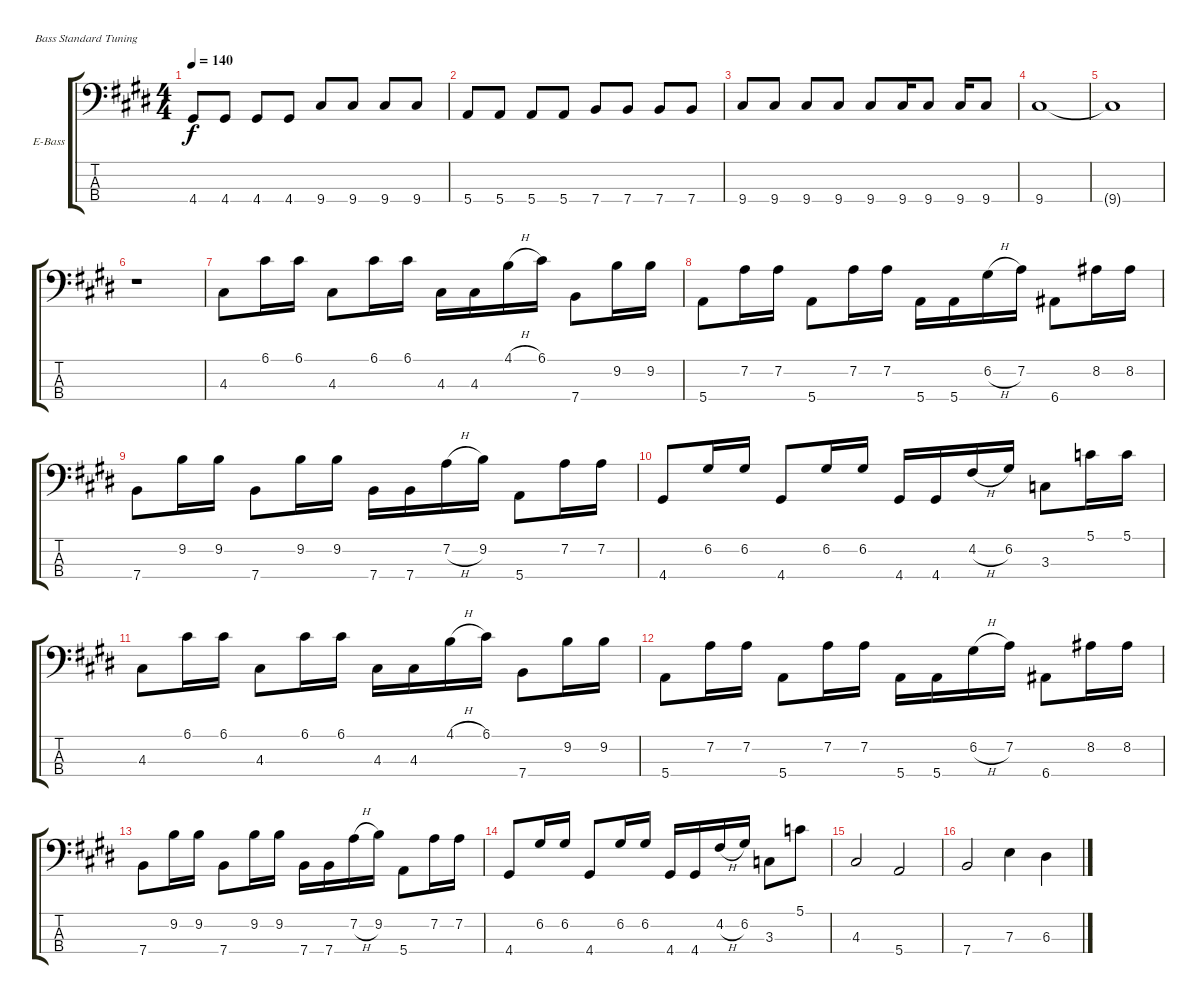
\bracketExtendMode groupsimilarinstruments
\firstSystemTrackNameOrientation horizontal
\otherSystemsTrackNameOrientation horizontal
\track ("Bass" "E-Bass") {instrument electricbassfinger}
\staff {score tabs}
\tuning (G2 D2 A1 E1)
\ts (4 4)
\tempo 140
\clef f4
\ks e
4.4.8{dy f} 4.4.8 4.4.8 4.4.8 9.4.8 9.4.8 9.4.8 9.4.8 |
5.4.8 5.4.8 5.4.8 5.4.8 7.4.8 7.4.8 7.4.8 7.4.8 |
9.4.8 9.4.8 9.4.8 9.4.8 9.4.8 9.4.16 9.4.8 9.4.16 9.4.8 |
9.4.1 |
9.4{t}.1 |
r.1 |
4.3.8 6.1.16 6.1.16 4.3.8 6.1.16 6.1.16 4.3.16 4.3.16 4.1{h}.16 6.1.16 7.4.8 9.2.16 9.2.16 |
5.4.8 7.2.16 7.2.16 5.4.8 7.2.16 7.2.16 5.4.16 5.4.16 6.2{h}.16 7.2.16 6.4.8 8.2.16 8.2.16 |
7.4.8 9.2.16 9.2.16 7.4.8 9.2.16 9.2.16 7.4.16 7.4.16 7.2{h}.16 9.2.16 5.4.8 7.2.16 7.2.16 |
4.4.8 6.2.16 6.2.16 4.4.8 6.2.16 6.2.16 4.4.16 4.4.16 4.2{h}.16 6.2.16 3.3.8 5.1.16 5.1.16 |
4.3.8 6.1.16 6.1.16 4.3.8 6.1.16 6.1.16 4.3.16 4.3.16 4.1{h}.16 6.1.16 7.4.8 9.2.16 9.2.16 |
5.4.8 7.2.16 7.2.16 5.4.8 7.2.16 7.2.16 5.4.16 5.4.16 6.2{h}.16 7.2.16 6.4.8 8.2.16 8.2.16 |
7.4.8 9.2.16 9.2.16 7.4.8 9.2.16 9.2.16 7.4.16 7.4.16 7.2{h}.16 9.2.16 5.4.8 7.2.16 7.2.16 |
4.4.8 6.2.16 6.2.16 4.4.8 6.2.16 6.2.16 4.4.16 4.4.16 4.2{h}.16 6.2.16 3.3.8 5.1.8 |
4.3.2 5.4.2 |
7.4.2 7.3.4 6.3.4
